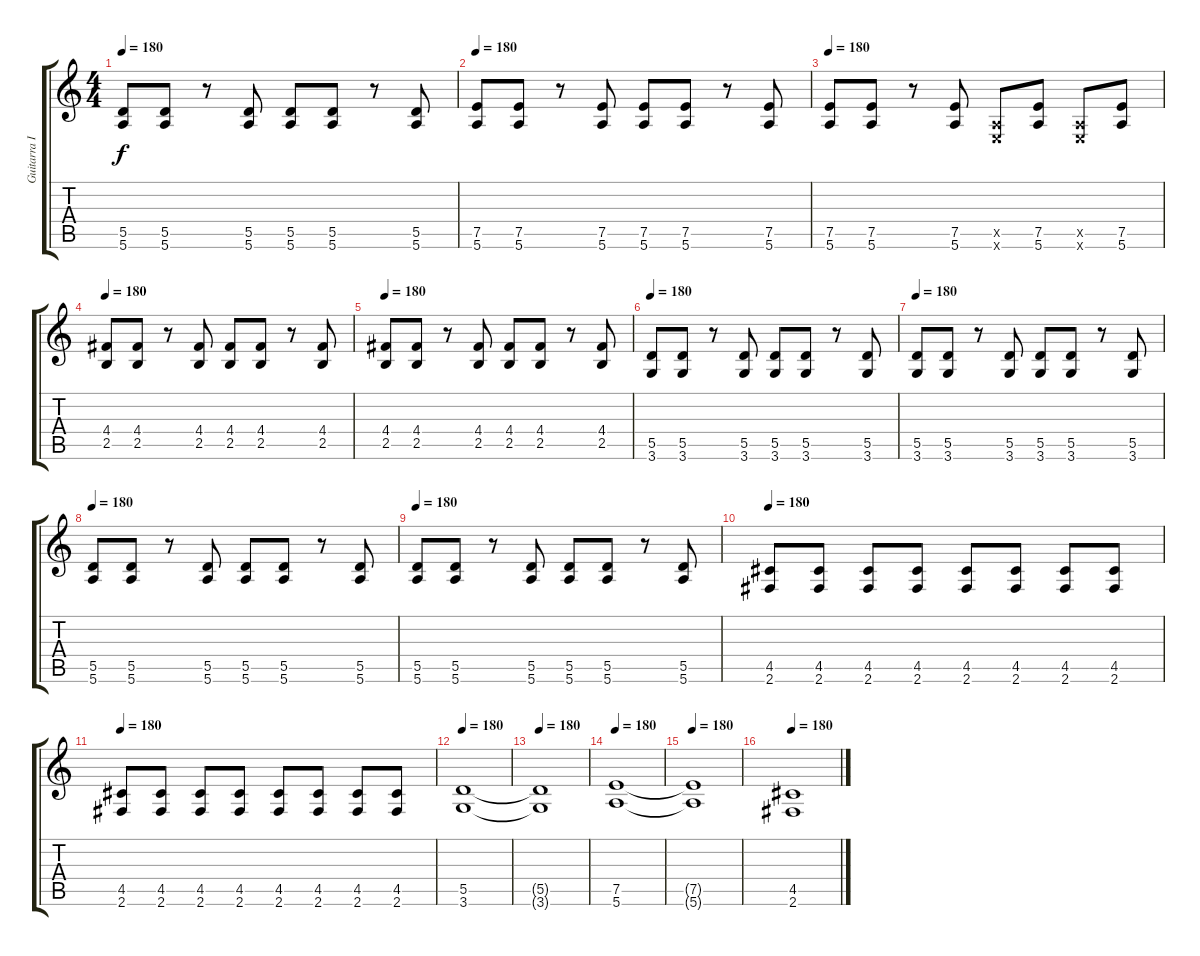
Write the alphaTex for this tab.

\track ("Guitarra I" "Guitarra I") {instrument overdrivenguitar}
\staff {score tabs}
\tuning (E4 B3 G3 D3 A2 E2) {hide}
\ts (4 4)
\tempo 180
\clef g2
\ks c
(5.5 5.6).8{dy f} (5.5 5.6).8 r.8 (5.5 5.6).8 (5.5 5.6).8 (5.5 5.6).8 r.8 (5.5 5.6).8 |
\tempo 180
(7.5 5.6).8 (7.5 5.6).8 r.8 (7.5 5.6).8 (7.5 5.6).8 (7.5 5.6).8 r.8 (7.5 5.6).8 |
\tempo 180
(7.5 5.6).8 (7.5 5.6).8 r.8 (7.5 5.6).8 (0.5{x} 0.6{x}).8 (7.5 5.6).8 (0.5{x} 0.6{x}).8 (7.5 5.6).8 |
\tempo 180
(4.4 2.5).8 (4.4 2.5).8 r.8 (4.4 2.5).8 (4.4 2.5).8 (4.4 2.5).8 r.8 (4.4 2.5).8 |
\tempo 180
(4.4 2.5).8 (4.4 2.5).8 r.8 (4.4 2.5).8 (4.4 2.5).8 (4.4 2.5).8 r.8 (4.4 2.5).8 |
\tempo 180
(5.5 3.6).8 (5.5 3.6).8 r.8 (5.5 3.6).8 (5.5 3.6).8 (5.5 3.6).8 r.8 (5.5 3.6).8 |
\tempo 180
(5.5 3.6).8 (5.5 3.6).8 r.8 (5.5 3.6).8 (5.5 3.6).8 (5.5 3.6).8 r.8 (5.5 3.6).8 |
\tempo 180
(5.5 5.6).8 (5.5 5.6).8 r.8 (5.5 5.6).8 (5.5 5.6).8 (5.5 5.6).8 r.8 (5.5 5.6).8 |
\tempo 180
(5.5 5.6).8 (5.5 5.6).8 r.8 (5.5 5.6).8 (5.5 5.6).8 (5.5 5.6).8 r.8 (5.5 5.6).8 |
\tempo 180
(4.5 2.6).8 (4.5 2.6).8 (4.5 2.6).8 (4.5 2.6).8 (4.5 2.6).8 (4.5 2.6).8 (4.5 2.6).8 (4.5 2.6).8 |
\tempo 180
(4.5 2.6).8 (4.5 2.6).8 (4.5 2.6).8 (4.5 2.6).8 (4.5 2.6).8 (4.5 2.6).8 (4.5 2.6).8 (4.5 2.6).8 |
\tempo 180
(5.5 3.6).1 |
\tempo 180
(5.5{t} 3.6{t}).1 |
\tempo 180
(7.5 5.6).1 |
\tempo 180
(7.5{t} 5.6{t}).1 |
\tempo 180
(4.5 2.6).1
